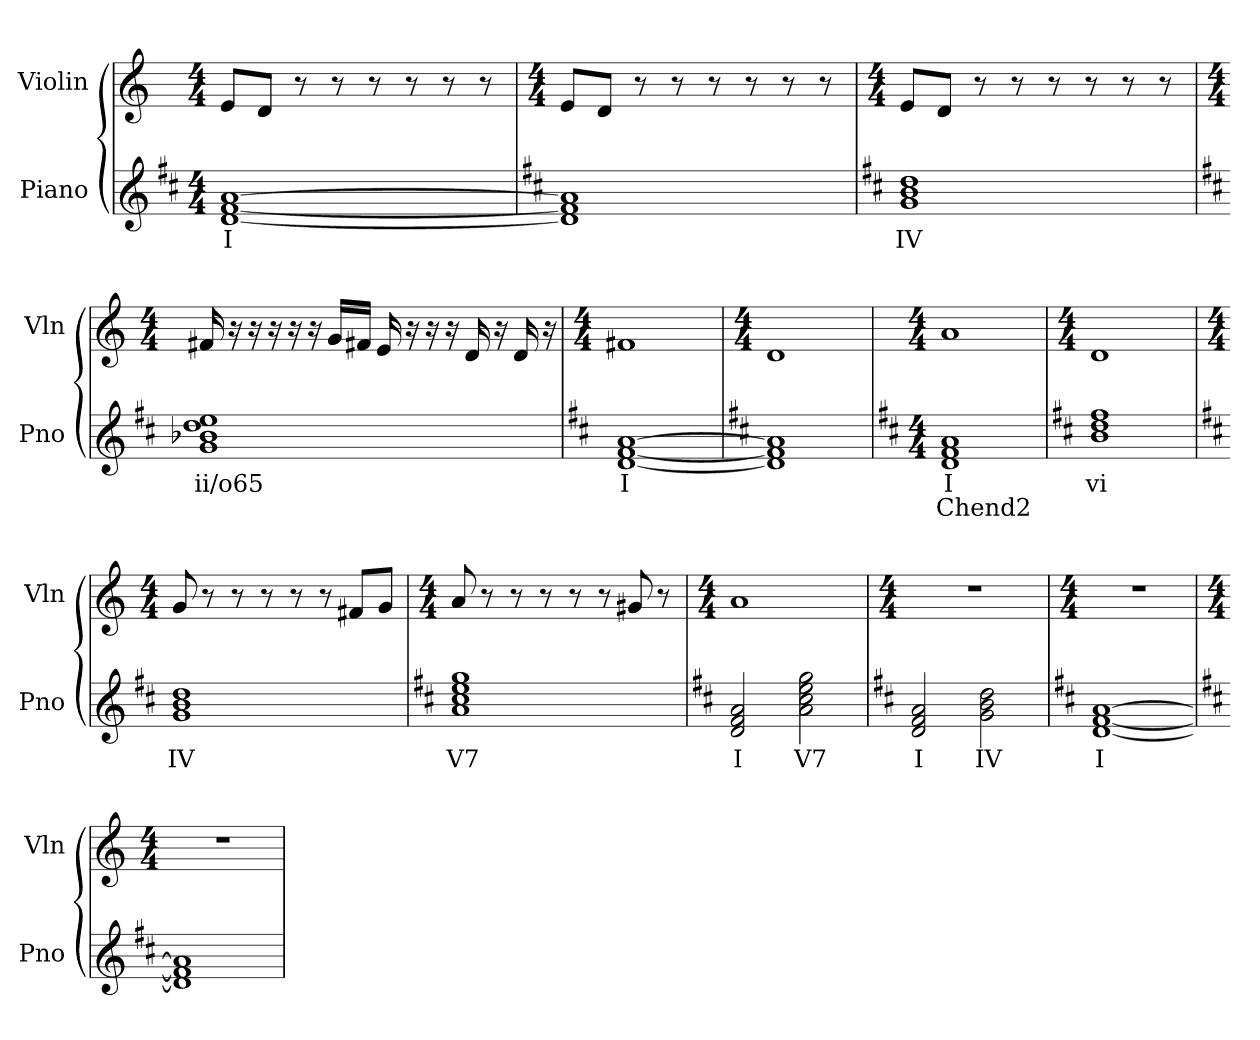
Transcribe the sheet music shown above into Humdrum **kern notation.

**kern	**text	**text	**kern
*part2	*part2	*part2	*part1
*staff2	*staff2	*staff2	*staff1
*I"Piano	*	*	*I"Violin
*I'Pno	*	*	*I'Vln
*k[f#c#]	*	*	*
*D:	*	*	*
*M4/4	*	*	*M4/4
=	=	=	=
[1d [1f# [1a	I	.	8eL
.	.	.	8dJ
.	.	.	8r
.	.	.	8r
.	.	.	8r
.	.	.	8r
.	.	.	8r
.	.	.	8r
=	=	=	=
*k[f#c#]	*	*	*
*D:	*	*	*
*	*	*	*M4/4
1d] 1f#] 1a]	.	.	8eL
.	.	.	8dJ
.	.	.	8r
.	.	.	8r
.	.	.	8r
.	.	.	8r
.	.	.	8r
.	.	.	8r
=	=	=	=
*k[f#c#]	*	*	*
*D:	*	*	*
*	*	*	*M4/4
1g 1b 1dd	IV	.	8eL
.	.	.	8dJ
.	.	.	8r
.	.	.	8r
.	.	.	8r
.	.	.	8r
.	.	.	8r
.	.	.	8r
=	=	=	=
*k[f#c#]	*	*	*
*D:	*	*	*
*	*	*	*M4/4
1g 1b-X 1dd 1ee	ii/o65	.	16f#X
.	.	.	16r
.	.	.	16r
.	.	.	16r
.	.	.	16r
.	.	.	16r
.	.	.	16gLL
.	.	.	16f#XJJ
.	.	.	16e
.	.	.	16r
.	.	.	16r
.	.	.	16r
.	.	.	16d
.	.	.	16r
.	.	.	16d
.	.	.	16r
=	=	=	=
*k[f#c#]	*	*	*
*D:	*	*	*
*	*	*	*M4/4
[1d [1f# [1a	I	.	1f#X
=	=	=	=
*k[f#c#]	*	*	*
*D:	*	*	*
*	*	*	*M4/4
1d] 1f#] 1a]	.	.	1d
=	=	=	=
*k[f#c#]	*	*	*
*D:	*	*	*
*M4/4	*	*	*M4/4
1d 1f# 1a	I	Chend2	1a
=	=	=	=
*k[f#c#]	*	*	*
*D:	*	*	*
*	*	*	*M4/4
1b 1dd 1ff#	vi	.	1d
=	=	=	=
*k[f#c#]	*	*	*
*D:	*	*	*
*	*	*	*M4/4
1g 1b 1dd	IV	.	8g
.	.	.	8r
.	.	.	8r
.	.	.	8r
.	.	.	8r
.	.	.	8r
.	.	.	8f#XL
.	.	.	8gJ
=	=	=	=
*k[f#c#]	*	*	*
*D:	*	*	*
*	*	*	*M4/4
1a 1cc# 1ee 1gg	V7	.	8a
.	.	.	8r
.	.	.	8r
.	.	.	8r
.	.	.	8r
.	.	.	8r
.	.	.	8g#X
.	.	.	8r
=	=	=	=
*k[f#c#]	*	*	*
*D:	*	*	*
*	*	*	*M4/4
2d 2f# 2a	I	.	1a
2a 2cc# 2ee 2gg	V7	.	.
=	=	=	=
*k[f#c#]	*	*	*
*D:	*	*	*
*	*	*	*M4/4
2d 2f# 2a	I	.	1r
2g 2b 2dd	IV	.	.
=	=	=	=
*k[f#c#]	*	*	*
*D:	*	*	*
*	*	*	*M4/4
[1d [1f# [1a	I	.	1r
=	=	=	=
*k[f#c#]	*	*	*
*D:	*	*	*
*	*	*	*M4/4
1d] 1f#] 1a]	.	.	1r
=	=	=	=
*-	*-	*-	*-
